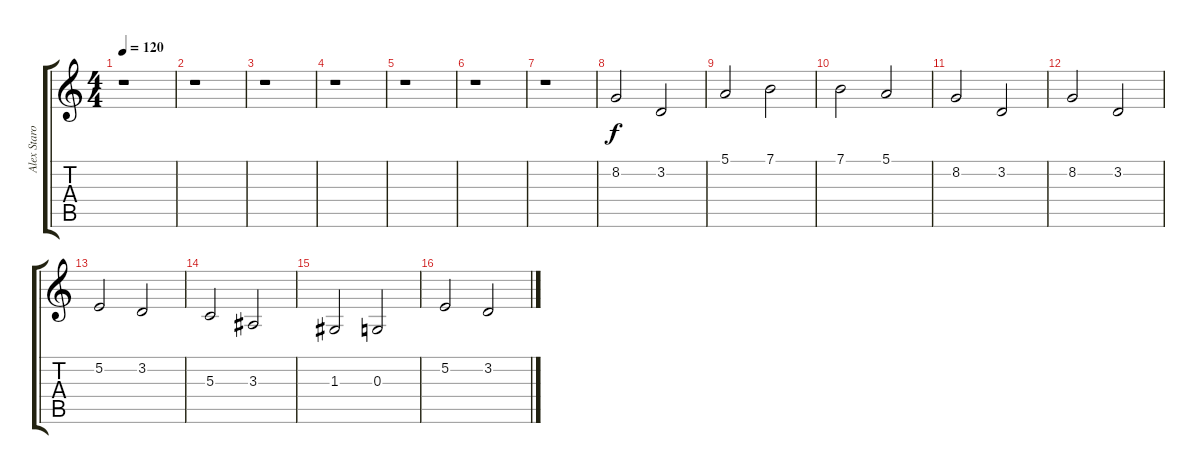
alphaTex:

\track ("Alex Staropoli - String Ensemble" "Alex Staro") {instrument stringensemble1}
\staff {score tabs}
\tuning (E4 B3 G3 D3 A2 E2) {hide}
\ts (4 4)
\tempo 120
\clef g2
\ks c
r.1{dy f} |
r.1 |
r.1 |
r.1 |
r.1 |
r.1 |
r.1 |
8.2.2{volume 16} 3.2.2 |
5.1.2 7.1.2 |
7.1.2 5.1.2 |
8.2.2 3.2.2 |
8.2.2 3.2.2 |
5.2.2 3.2.2 |
5.3.2 3.3.2 |
1.3.2 0.3.2 |
5.2.2 3.2.2
